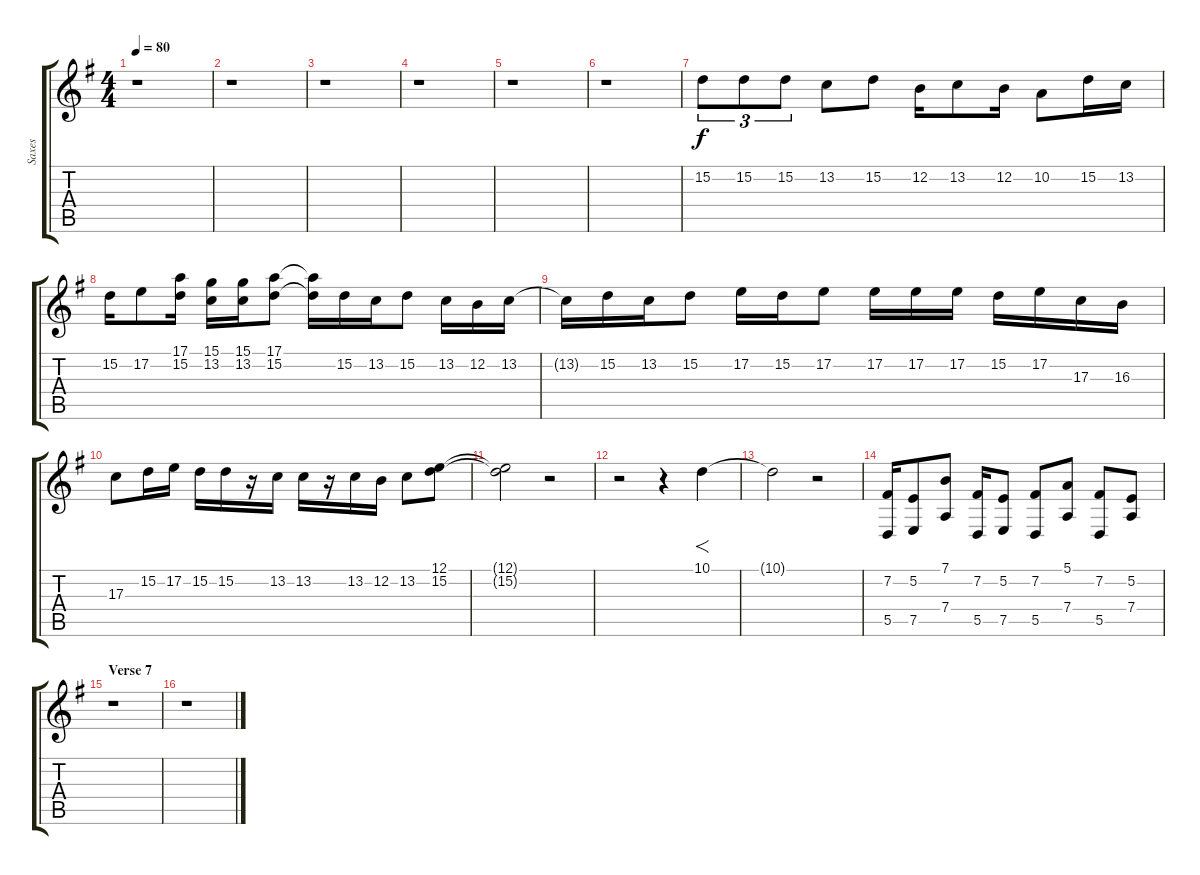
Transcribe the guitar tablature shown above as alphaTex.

\track ("Saxes" "Saxes") {instrument altosax}
\staff {score tabs}
\tuning (E4 B3 G3 D3 A2 E2) {hide}
\ts (4 4)
\tempo 80
\clef g2
\ks g
r.1{dy f} |
r.1 |
r.1 |
r.1 |
r.1 |
r.1{volume 13} |
15.2.8{tu (3 2)} 15.2.8{tu (3 2)} 15.2.8{tu (3 2)} 13.2.8 15.2.8 12.2.16 13.2.8 12.2.16 10.2.8 15.2.16 13.2.16 |
15.2.16 17.2.8 (17.1 15.2).16 (15.1 13.2).16 (15.1 13.2).16 (17.1 15.2).8 (17.1{t} 15.2{t}).16 15.2.16 13.2.16 15.2.8 13.2.16 12.2.16 13.2.16 |
13.2{t}.16 15.2.16 13.2.16 15.2.8 17.2.16 15.2.16 17.2.8 17.2.16 17.2.16 17.2.16 15.2.16 17.2.16 17.3.16 16.3.16 |
17.3.8 15.2.16 17.2.16 15.2.16 15.2.16 r.16 13.2.16 13.2.16 r.16 13.2.16 12.2.16 13.2.8 (12.1 15.2).8 |
(12.1{t} 15.2{t}).2 r.2 |
r.2 r.4 10.1.4{f} |
10.1{t}.2 r.2{volume 16} |
(7.2 5.5).16 (5.2 7.5).8 (7.1 7.4).8 (7.2 5.5).16 (5.2 7.5).8 (7.2 5.5).8 (5.1 7.4).8 (7.2 5.5).8 (5.2 7.4).8 |
\section ("" "Verse 7")
r.1 |
r.1
